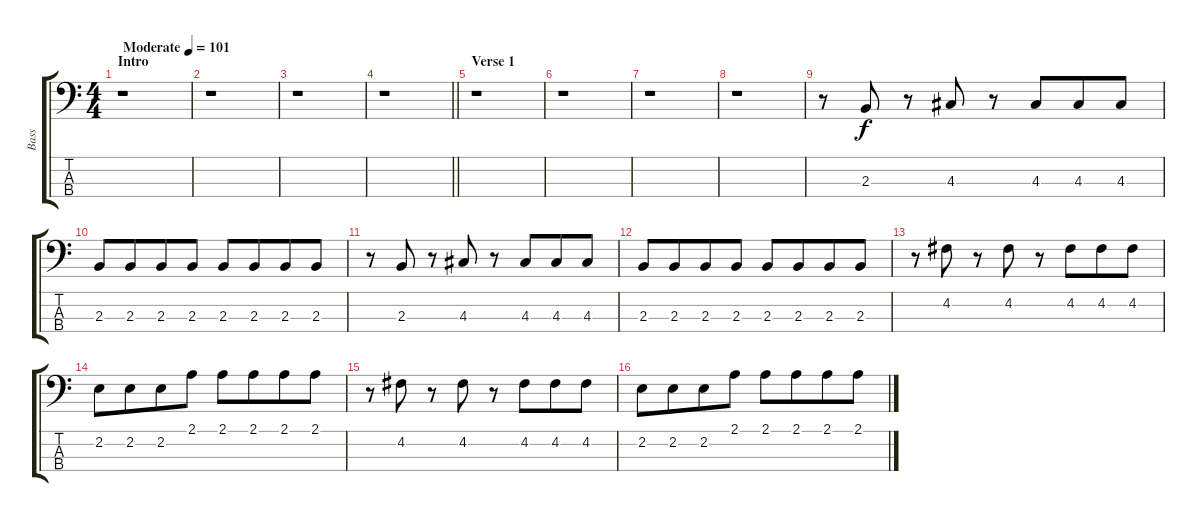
\track ("Bass" "Bass") {instrument electricbasspick}
\staff {score tabs}
\tuning (G2 D2 A1 E1) {hide}
\ts (4 4)
\section ("" "Intro")
\tempo (101 "Moderate")
\clef f4
\ks c
r.1{dy f instrument electricbasspick} |
r.1 |
r.1 |
\barLineRight lightlight
r.1 |
\section ("" "Verse 1")
r.1 |
r.1 |
r.1 |
r.1 |
r.8 2.3.8 r.8 4.3.8 r.8 4.3.8{beam merge} 4.3.8 4.3.8 |
2.3.8 2.3.8{beam merge} 2.3.8 2.3.8 2.3.8 2.3.8{beam merge} 2.3.8 2.3.8 |
r.8 2.3.8 r.8 4.3.8 r.8 4.3.8{beam merge} 4.3.8 4.3.8 |
2.3.8 2.3.8{beam merge} 2.3.8 2.3.8 2.3.8 2.3.8{beam merge} 2.3.8 2.3.8 |
r.8 4.2.8 r.8 4.2.8 r.8 4.2.8{beam merge} 4.2.8 4.2.8 |
2.2.8 2.2.8{beam merge} 2.2.8 2.1.8 2.1.8 2.1.8{beam merge} 2.1.8 2.1.8 |
r.8 4.2.8 r.8 4.2.8 r.8 4.2.8{beam merge} 4.2.8 4.2.8 |
2.2.8 2.2.8{beam merge} 2.2.8 2.1.8 2.1.8 2.1.8{beam merge} 2.1.8 2.1.8
